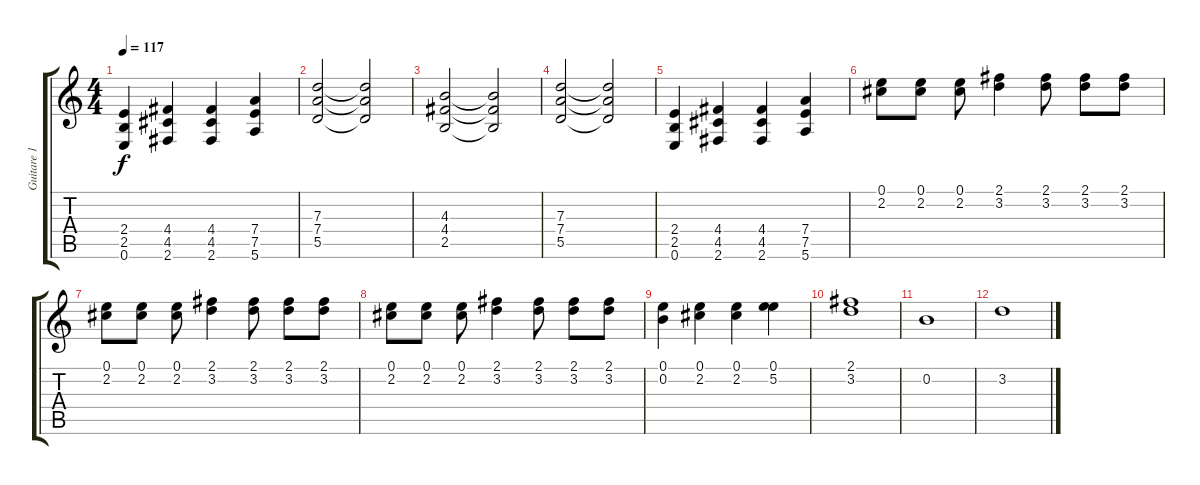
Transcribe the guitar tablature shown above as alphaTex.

\track ("Guitare 1" "Guitare 1") {instrument distortionguitar}
\staff {score tabs}
\tuning (E4 B3 G3 D3 A2 E2) {hide}
\ts (4 4)
\tempo 117
\clef g2
\ks c
(2.4 2.5 0.6).4{dy f} (4.4 4.5 2.6).4 (4.4 4.5 2.6).4 (7.4 7.5 5.6).4 |
(7.3 7.4 5.5).2 (7.3{t} 7.4{t} 5.5{t}).2 |
(4.3 4.4 2.5).2 (4.3{t} 4.4{t} 2.5{t}).2 |
(7.3 7.4 5.5).2 (7.3{t} 7.4{t} 5.5{t}).2 |
(2.4 2.5 0.6).4 (4.4 4.5 2.6).4 (4.4 4.5 2.6).4 (7.4 7.5 5.6).4 |
(0.1 2.2).8 (0.1 2.2).8 (0.1 2.2).8 (2.1 3.2).4 (2.1 3.2).8 (2.1 3.2).8 (2.1 3.2).8 |
(0.1 2.2).8 (0.1 2.2).8 (0.1 2.2).8 (2.1 3.2).4 (2.1 3.2).8 (2.1 3.2).8 (2.1 3.2).8 |
(0.1 2.2).8 (0.1 2.2).8 (0.1 2.2).8 (2.1 3.2).4 (2.1 3.2).8 (2.1 3.2).8 (2.1 3.2).8 |
(0.1 0.2).4 (0.1 2.2).4 (0.1 2.2).4 (0.1 5.2).4 |
(2.1 3.2).1 |
0.2.1 |
3.2.1
